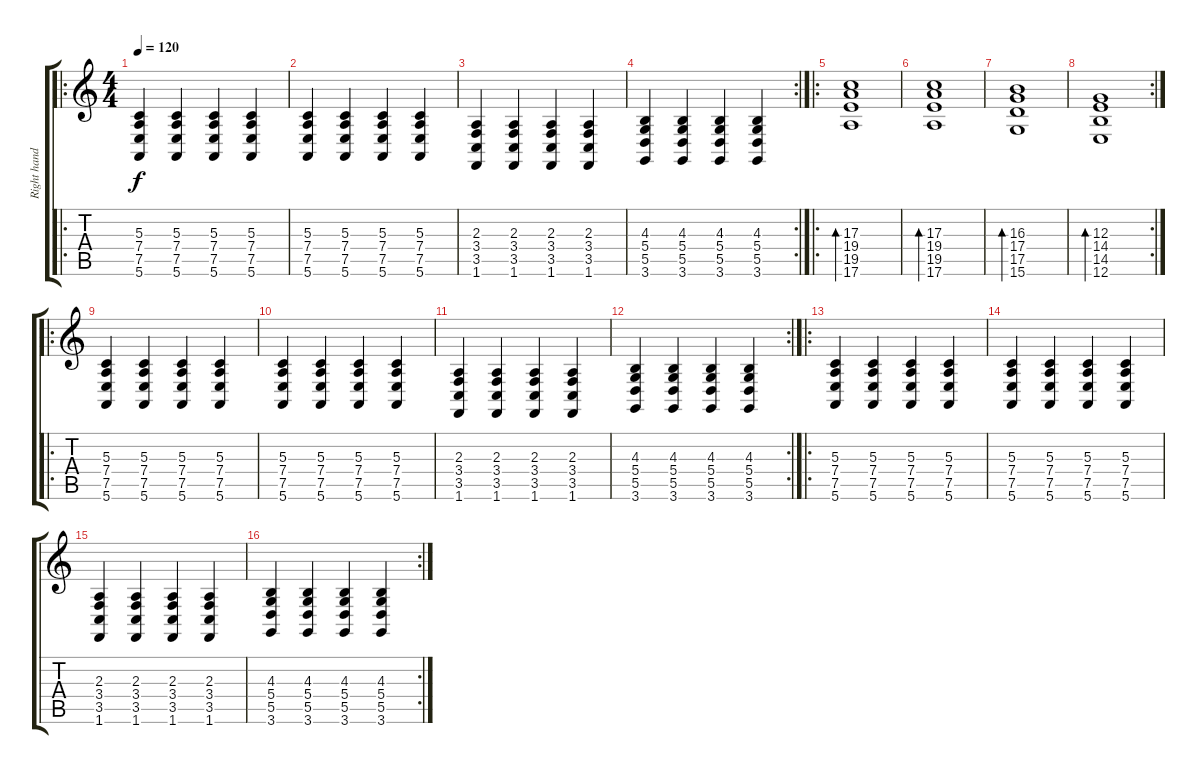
\track ("Right hand" "Right hand") {instrument acousticgrandpiano}
\staff {score tabs}
\tuning (E4 B3 G3 D3 A2 E2) {hide}
\ro
\ts (4 4)
\tempo 120
\clef g2
\ks c
(5.3 7.4 7.5 5.6).4{dy f} (5.3 7.4 7.5 5.6).4 (5.3 7.4 7.5 5.6).4 (5.3 7.4 7.5 5.6).4 |
(5.3 7.4 7.5 5.6).4 (5.3 7.4 7.5 5.6).4 (5.3 7.4 7.5 5.6).4 (5.3 7.4 7.5 5.6).4 |
(2.3 3.4 3.5 1.6).4 (2.3 3.4 3.5 1.6).4 (2.3 3.4 3.5 1.6).4 (2.3 3.4 3.5 1.6).4 |
\rc 2
(4.3 5.4 5.5 3.6).4 (4.3 5.4 5.5 3.6).4 (4.3 5.4 5.5 3.6).4 (4.3 5.4 5.5 3.6).4 |
\ro
(17.3 19.4 19.5 17.6).1{bd 240} |
(17.3 19.4 19.5 17.6).1{bd 240} |
(16.3 17.4 17.5 15.6).1{bd 240} |
\rc 2
(12.3 14.4 14.5 12.6).1{bd 240} |
\ro
(5.3 7.4 7.5 5.6).4 (5.3 7.4 7.5 5.6).4 (5.3 7.4 7.5 5.6).4 (5.3 7.4 7.5 5.6).4 |
(5.3 7.4 7.5 5.6).4 (5.3 7.4 7.5 5.6).4 (5.3 7.4 7.5 5.6).4 (5.3 7.4 7.5 5.6).4 |
(2.3 3.4 3.5 1.6).4 (2.3 3.4 3.5 1.6).4 (2.3 3.4 3.5 1.6).4 (2.3 3.4 3.5 1.6).4 |
\rc 2
(4.3 5.4 5.5 3.6).4 (4.3 5.4 5.5 3.6).4 (4.3 5.4 5.5 3.6).4 (4.3 5.4 5.5 3.6).4 |
\ro
(5.3 7.4 7.5 5.6).4 (5.3 7.4 7.5 5.6).4 (5.3 7.4 7.5 5.6).4 (5.3 7.4 7.5 5.6).4 |
(5.3 7.4 7.5 5.6).4 (5.3 7.4 7.5 5.6).4 (5.3 7.4 7.5 5.6).4 (5.3 7.4 7.5 5.6).4 |
(2.3 3.4 3.5 1.6).4 (2.3 3.4 3.5 1.6).4 (2.3 3.4 3.5 1.6).4 (2.3 3.4 3.5 1.6).4 |
\rc 2
(4.3 5.4 5.5 3.6).4 (4.3 5.4 5.5 3.6).4 (4.3 5.4 5.5 3.6).4 (4.3 5.4 5.5 3.6).4
